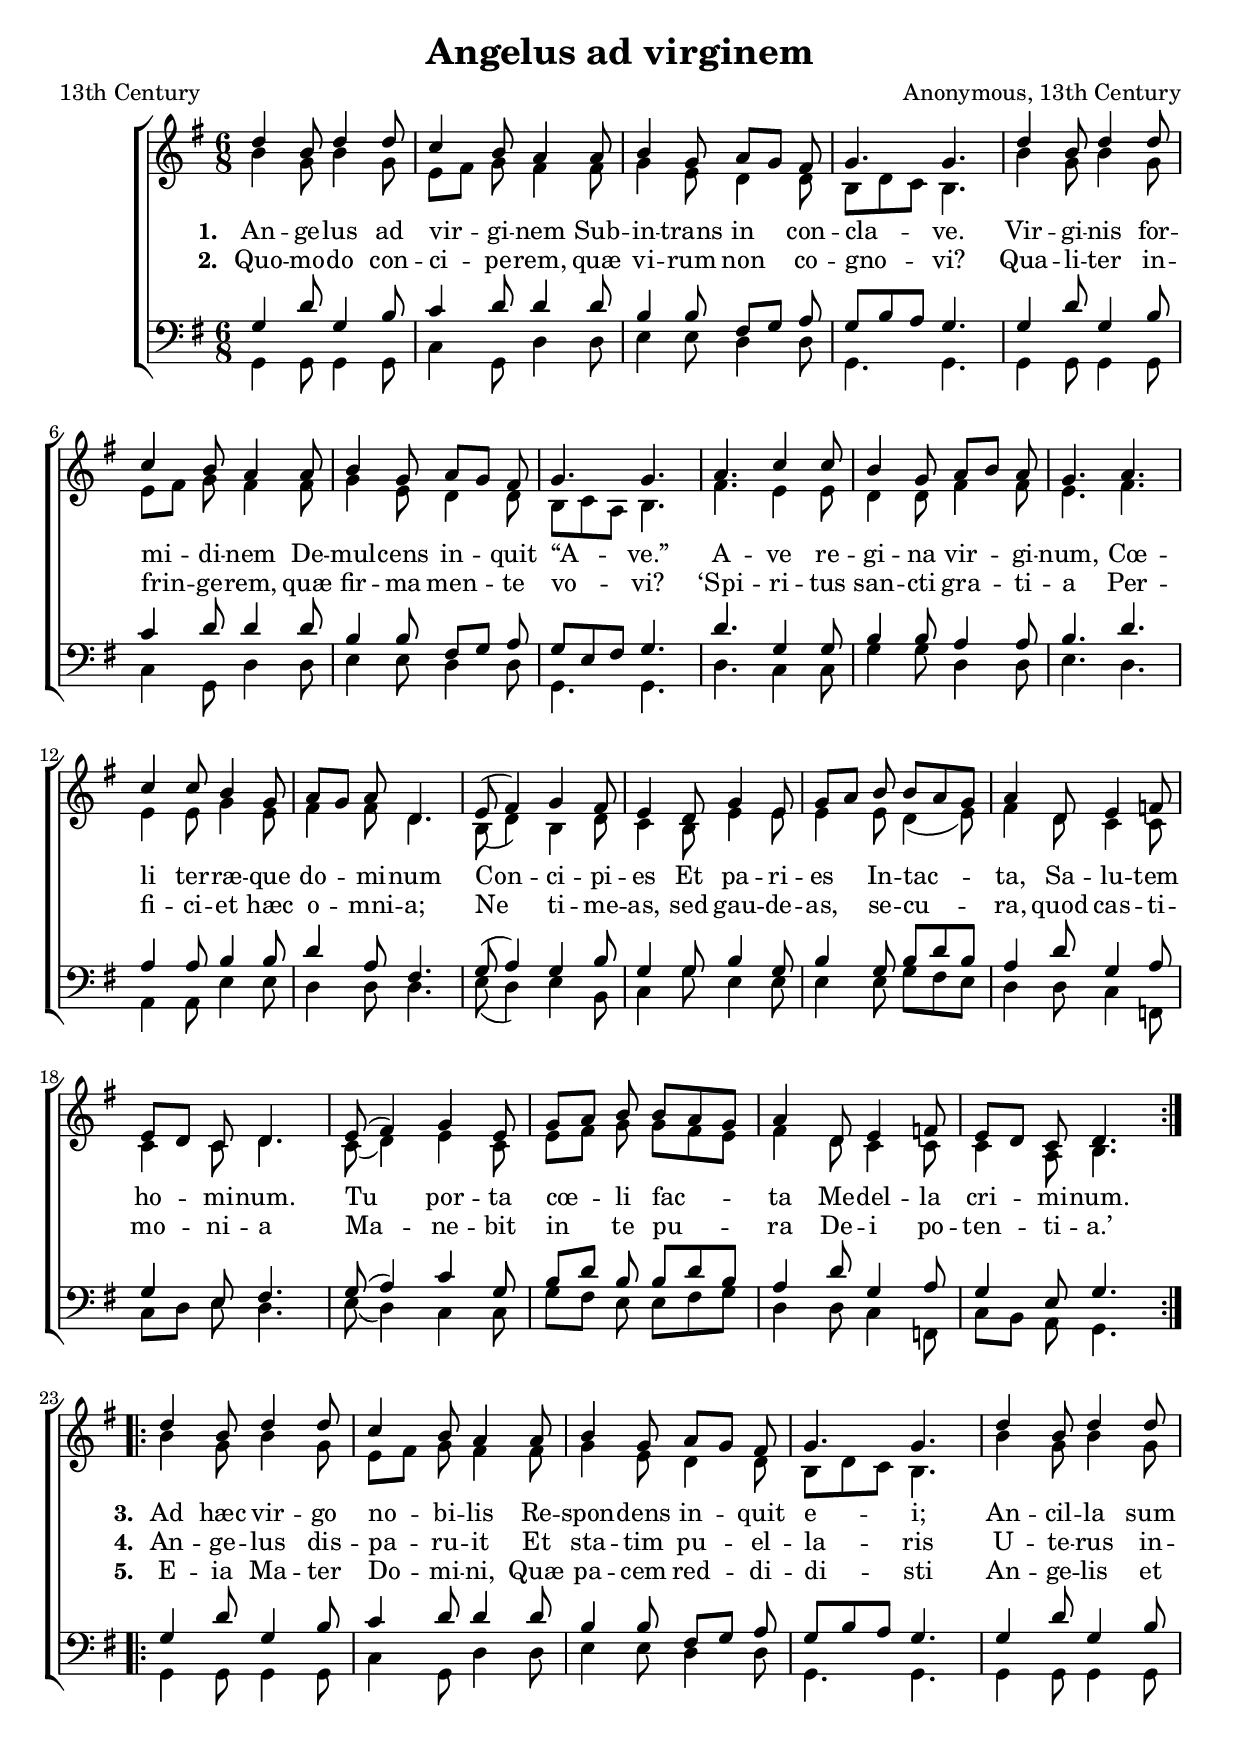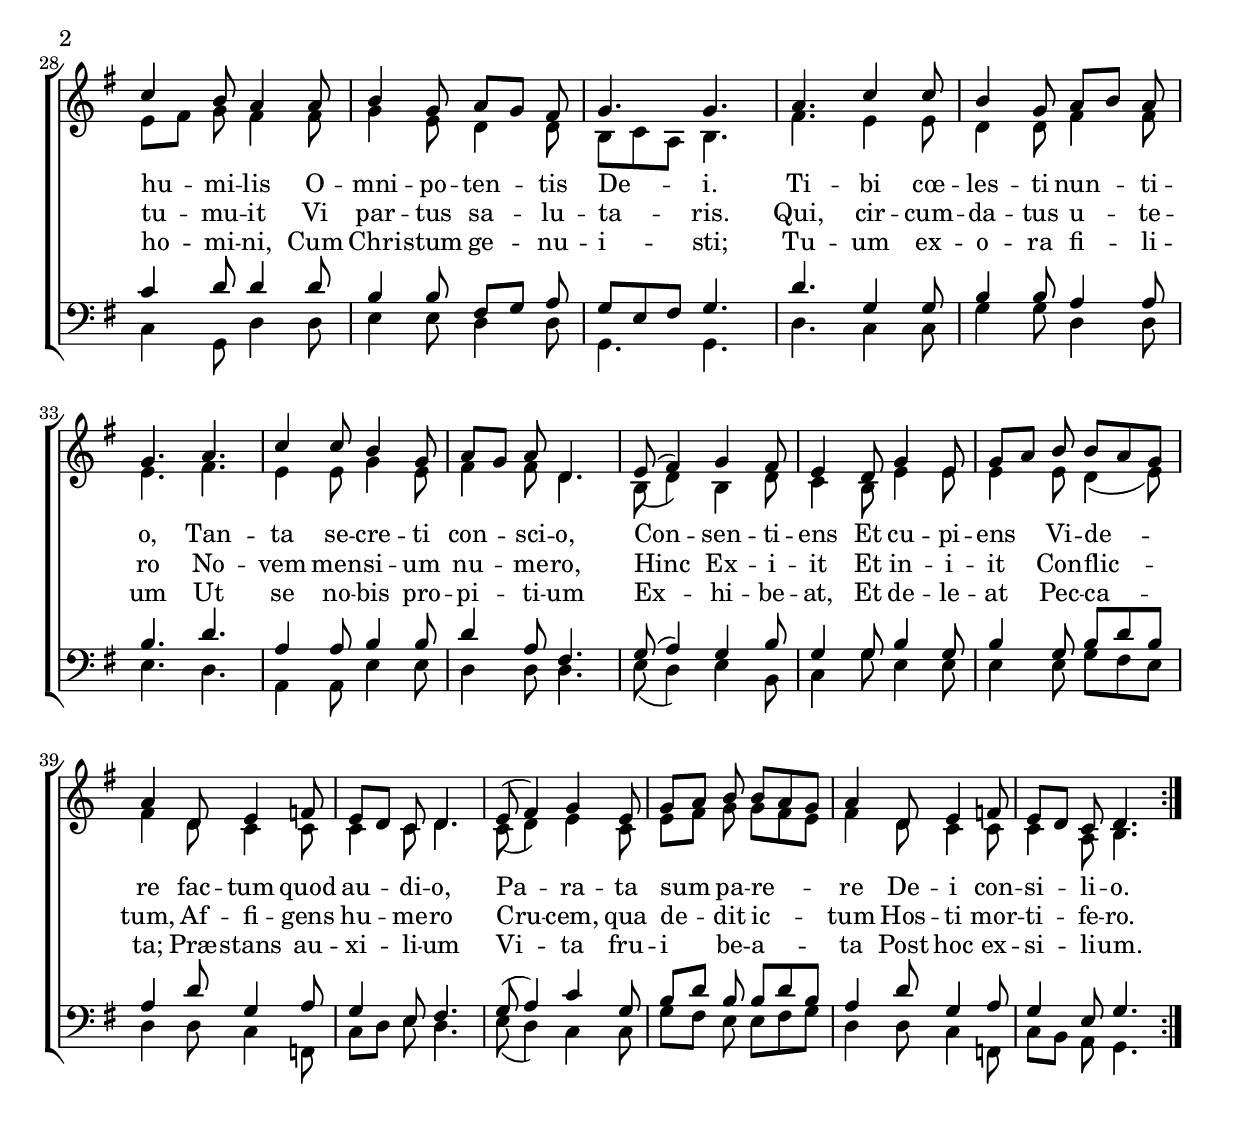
\version "2.14.2"
\include "util.ly"

\header {
  title = "Angelus ad virginem"
  poet = "13th Century"
  composer = "Anonymous, 13th Century"
  %tagline = \markup { "from" \italic "cpdl.org"}
}

global = {
  \key g \major
  \time 6/8
  \autoBeamOff
  %\override DynamicLineSpanner #'staff-padding = #0.0
  %\override DynamicLineSpanner #'Y-extent = #'(-1 . 1)
}

sopMusic = \relative c'' {
  \repeat volta 2 {
    d4 b8 d4 d8 |
    c4 b8 a4 a8 |
    b4 g8 a[ g] fis |
    g4. g |
    d'4 b8 d4 d8 |
    
    c4 b8 a4 a8 |
    b4 g8 a[ g] fis |
    g4. g |
    a c4 c8 |
    b4 g8 a[ b] a |
    g4. a |
    
    %page2
    c4 c8 b4 g8 |
    a[ g] a d,4. |
    e8( fis4) g fis8 |
    e4 d8 g4 e8 |
    g[ a] b b[ a g] |
    a4 d,8 e4 f8 |
    
    e[ d] c d4. |
    e8( fis4) g e8 |
    g[ a] b b[ a g] |
    a4 d,8 e4 f8 |
    e[ d] c d4. \break
  }
}
sopWords = \lyricmode {
  
}

altoMusic = \relative c'' {
  b4 g8 b4 g8 |
  e8[ fis] g8 fis4 fis8 |
  g4 e8 d4 d8 |
  b[ d c] b4. |
  
  b'4 g8 b4 g8 |
  e8[ fis] g8 fis4 fis8 |
  g4 e8 d4 d8 |
  b[ c a] b4. |
  
  fis'4. e4 e8 |
  d4 d8 fis4 fis8 |
  e4. fis |
  e4 e8 g4 e8 |
  fis4 fis8 d4. |
  
  b8( d4) b4 d8 |
  c4 b8 e4 e8 |
  e4 e8 d4( e8) |
  fis4 d8 c4 c8 |
  c4 c8 d4. |
  
  c8( d4) e4 c8 |
  e8[ fis] g g[ fis e] |
  fis4 d8 c4 c8 |
  c4 a8 b4.
}
altoWords = \lyricmode {
  \dropLyricsIX
  \set stanza = #"1. "
  An -- ge -- lus ad vir -- gi -- nem
      Sub -- in -- trans in con -- cla -- ve.
  Vir -- gi -- nis for -- mi -- di -- nem
      De -- mul -- cens in -- quit “A -- ve.”
  A -- ve re -- gi -- na vir -- gi -- num,
  Cœ -- li ter -- ræ -- que do -- mi -- num
      Con -- ci -- pi -- es
      Et pa -- ri -- es
      In -- tac -- ta,
      Sa -- lu -- tem ho -- mi -- num.
      Tu por -- ta cœ -- li fac -- ta
      Me -- del -- la cri -- mi -- num.
      
  \set stanza = #"3. "
  Ad hæc vir -- go no -- bi -- lis
      Re -- spon -- dens in -- quit e -- i;
  An -- cil -- la sum hu -- mi -- lis
      O -- mni -- po -- ten -- tis De -- i.
  Ti -- bi cœ -- les -- ti nun -- ti -- o,
  Tan -- ta se -- cre -- ti con -- sci -- o,
      Con -- sen -- ti -- ens
      Et cu -- pi -- ens
      Vi -- de -- re
      fac -- tum quod au -- di -- o,
      Pa -- ra -- ta sum pa -- re -- re
      De -- i con -- si -- li -- o.
}
altoWordsII = \lyricmode {
  \dropLyricsIX
%\markup\italic
  \set stanza = #"2. "
  Quo -- mo -- do con -- ci -- pe -- rem,
      quæ vi -- rum non co -- gno -- vi?
  Qua -- li -- ter in -- frin -- ge -- rem,
      quæ fir -- ma men -- te vo -- vi?
  ‘Spi -- ri -- tus san -- cti gra -- ti -- a
  Per -- fi -- ci -- et hæc o -- mni -- a;
      Ne ti -- me -- as,
      sed gau -- de -- as,
      se -- cu -- ra,
      quod cas -- ti -- mo -- ni -- a
      Ma -- ne -- bit in te pu -- ra
      De -- i po -- ten -- ti -- a.’
      
  \set stanza = #"4. "
  An -- ge -- lus dis -- pa -- ru -- it
      Et sta -- tim pu -- el -- la -- ris
  U -- te -- rus in -- tu -- mu -- it
      Vi par -- tus sa -- lu -- ta -- ris.
  Qui, cir -- cum -- da -- tus u -- te -- ro
  No -- vem men -- si -- um nu -- me -- ro,
      Hinc Ex -- i -- it
      Et in -- i -- it
      Con -- flic -- tum,
      Af -- fi -- gens hu -- me -- ro
      Cru -- cem, qua de -- dit ic -- tum
      Hos -- ti mor -- ti -- fe -- ro.
}
altoWordsIII = \lyricmode {
  \dropLyricsIX
  \repeat unfold 74 \skip1
  \set stanza = #"5. "
  E -- ia Ma -- ter Do -- mi -- ni,
      Quæ pa -- cem red -- di -- di -- sti
  An -- ge -- lis et ho -- mi -- ni,
      Cum Chri -- stum ge -- nu -- i -- sti;
  Tu -- um ex -- o -- ra fi -- li -- um
  Ut se no -- bis pro -- pi -- ti -- um
      Ex -- hi -- be -- at,
      Et de -- le -- at
      Pec -- ca -- ta;
      Præ -- stans au -- xi -- li -- um
      Vi -- ta fru -- i be -- a -- ta
      Post hoc ex -- si -- li -- um.
}
altoWordsIV = \lyricmode {
}
altoWordsV = \lyricmode {
}
altoWordsVI = \lyricmode {
  \set stanza = #"6. "
  \set ignoreMelismata = ##t
}
tenorMusic = \relative c' {
  g4 d'8 g,4 b8 |
  c4 d8 d4 d8 |
  b4 b8 fis8[ g] a8 |
  g[ b a] g4. |
  
  g4 d'8 g,4 b8 |
  c4 d8 d4 d8 |
  b4 b8 fis8[ g] a8 |
  g[ e fis] g4. |
  
  d'4. g,4 g8 |
  b4 b8 a4 a8 |
  b4. d |
  a4 a8 b4 b8 |
  d4 a8 fis4. |
  
  g8( a4) g4 b8 |
  g4 g8 b4 g8 |
  b4 g8 b[ d b] |
  a4 d8 g,4 a8 |
  g4 e8 fis4. |
  
  g8( a4) c4 g8 |
  b[ d] b b[ d b] |
  a4 d8 g,4 a8 |
  g4 e8 g4.
}
tenorWords = \lyricmode {

}

bassMusic = \relative c {
  g4 g8 g4 g8 |
  c4 g8 d'4 d8 |
  e4 e8 d4 d8 |
  g,4. g |
  
  g4 g8 g4 g8 |
  c4 g8 d'4 d8 |
  e4 e8 d4 d8 |
  g,4. g |
  
  d'4. c4 c8 |
  g'4 g8 d4 d8 |
  e4. d |
  a4 a8 e'4 e8 |
  d4 d8 d4. |
  
  e8( d4) e4 b8 |
  c4 g'8 e4 e8 |
  e4 e8 g[ fis e] |
  d4 d8 c4 f,8 |
  c'[ d] e d4. |
  
  e8( d4) c4 c8 |
  g'[ fis] e e[ fis g] |
  d4 d8 c4 f,8 |
  c'[ b] a g4.
}
bassWords = \lyricmode {

}

pianoRH = \relative c' {
  
}
pianoLH = \relative c' {
  
}

\score {
  <<
   \new ChoirStaff <<
    \new Staff = women <<
      \new Voice = "sopranos" { \voiceOne << \global \repeat unfold 2 \sopMusic >> }
      \new Voice = "altos" { \voiceTwo << \global \repeat unfold 2 \altoMusic >> }
    >>
    \new Lyrics \with { alignAboveContext = #"women" \override VerticalAxisGroup #'nonstaff-relatedstaff-spacing = #'((basic-distance . 1))} \lyricsto "sopranos" \sopWords
    \new Lyrics = "altosVI"  \with { alignBelowContext = #"women" } \lyricsto "altos" \altoWordsVI
    \new Lyrics = "altosV"  \with { alignBelowContext = #"women" } \lyricsto "altos" \altoWordsV
    \new Lyrics = "altosIV"  \with { alignBelowContext = #"women" } \lyricsto "altos" \altoWordsIV
    \new Lyrics = "altosIII"  \with { alignBelowContext = #"women" } \lyricsto "altos" \altoWordsIII
    \new Lyrics = "altosII"  \with { alignBelowContext = #"women" } \lyricsto "altos" \altoWordsII
    \new Lyrics = "altos"  \with { alignBelowContext = #"women" \override VerticalAxisGroup #'nonstaff-relatedstaff-spacing = #'((padding . -0.4))} \lyricsto "altos" \altoWords
   \new Staff = men <<
      \clef bass
      \new Voice = "tenors" { \voiceOne << \global \repeat unfold 2 \tenorMusic >> }
      \new Voice = "basses" { \voiceTwo << \global \repeat unfold 2 \bassMusic >> }
    >>
    \new Lyrics \with { alignAboveContext = #"men" \override VerticalAxisGroup #'nonstaff-relatedstaff-spacing = #'((basic-distance . 1)) } \lyricsto "tenors" \tenorWords
    \new Lyrics \with { alignBelowContext = #"men" \override VerticalAxisGroup #'nonstaff-relatedstaff-spacing = #'((basic-distance . 1)) } \lyricsto "basses" \bassWords
  >>
%    \new PianoStaff << \new Staff { \new Voice { \pianoRH } } \new Staff { \clef "bass" \pianoLH } >>
  >>
  \layout { }
  \midi {
    \tempo 4 = 135
    \set Staff.midiInstrument = "flute"
  
    \context {
      \Voice
      \remove "Dynamic_performer"
    }
  }
}
